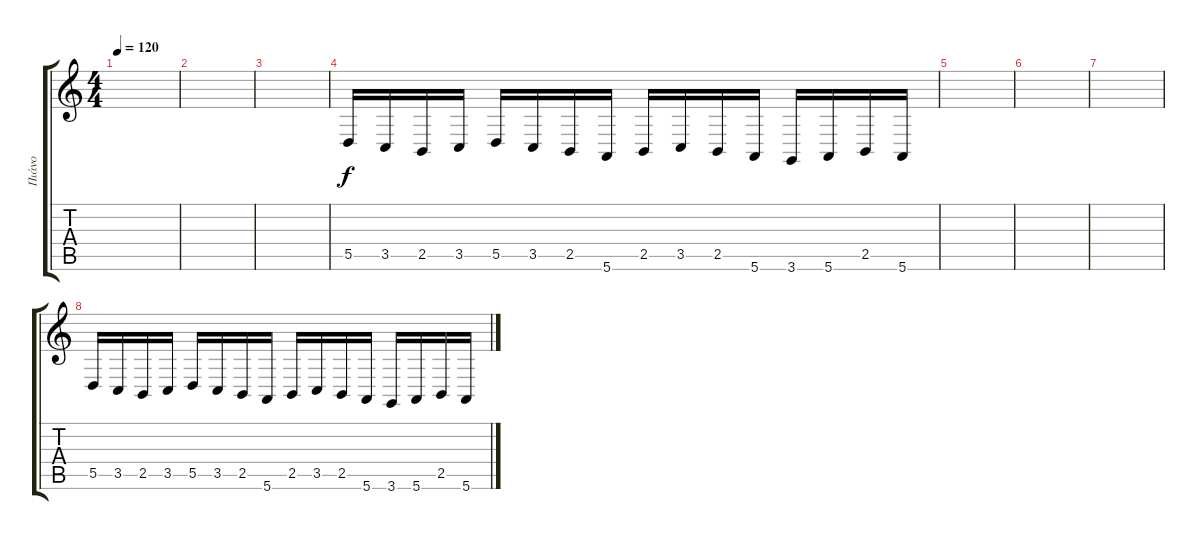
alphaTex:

\track ("Πιάνο" "Πιάνο") {instrument electricgrandpiano}
\staff {score tabs}
\tuning (E4 B3 G3 D3 A2 E2) {hide}
\ts (4 4)
\tempo 120
\clef g2
\ks c
|
|
|
5.5.16{instrument electricgrandpiano} 3.5.16 2.5.16 3.5.16 5.5.16 3.5.16 2.5.16 5.6.16 2.5.16 3.5.16 2.5.16 5.6.16 3.6.16 5.6.16 2.5.16 5.6.16 |
|
|
|
5.5.16{instrument electricgrandpiano} 3.5.16 2.5.16 3.5.16 5.5.16 3.5.16 2.5.16 5.6.16 2.5.16 3.5.16 2.5.16 5.6.16 3.6.16 5.6.16 2.5.16 5.6.16
